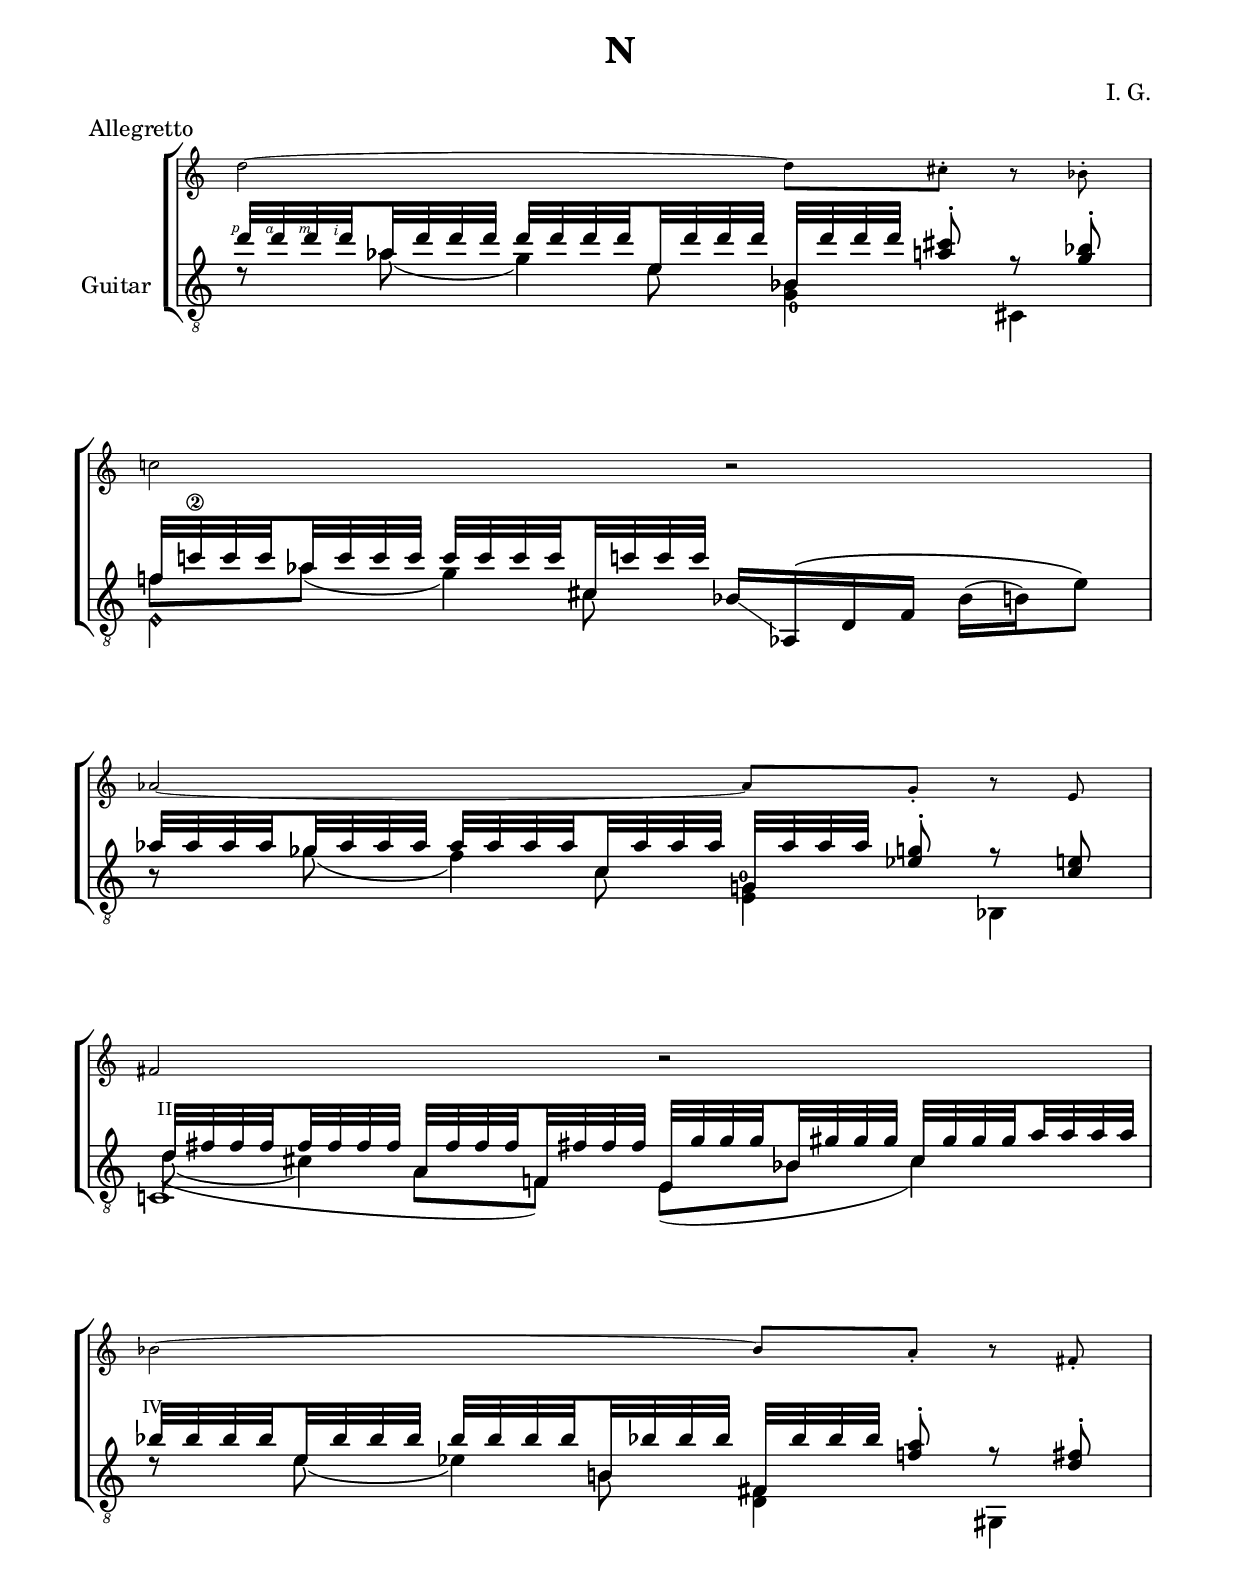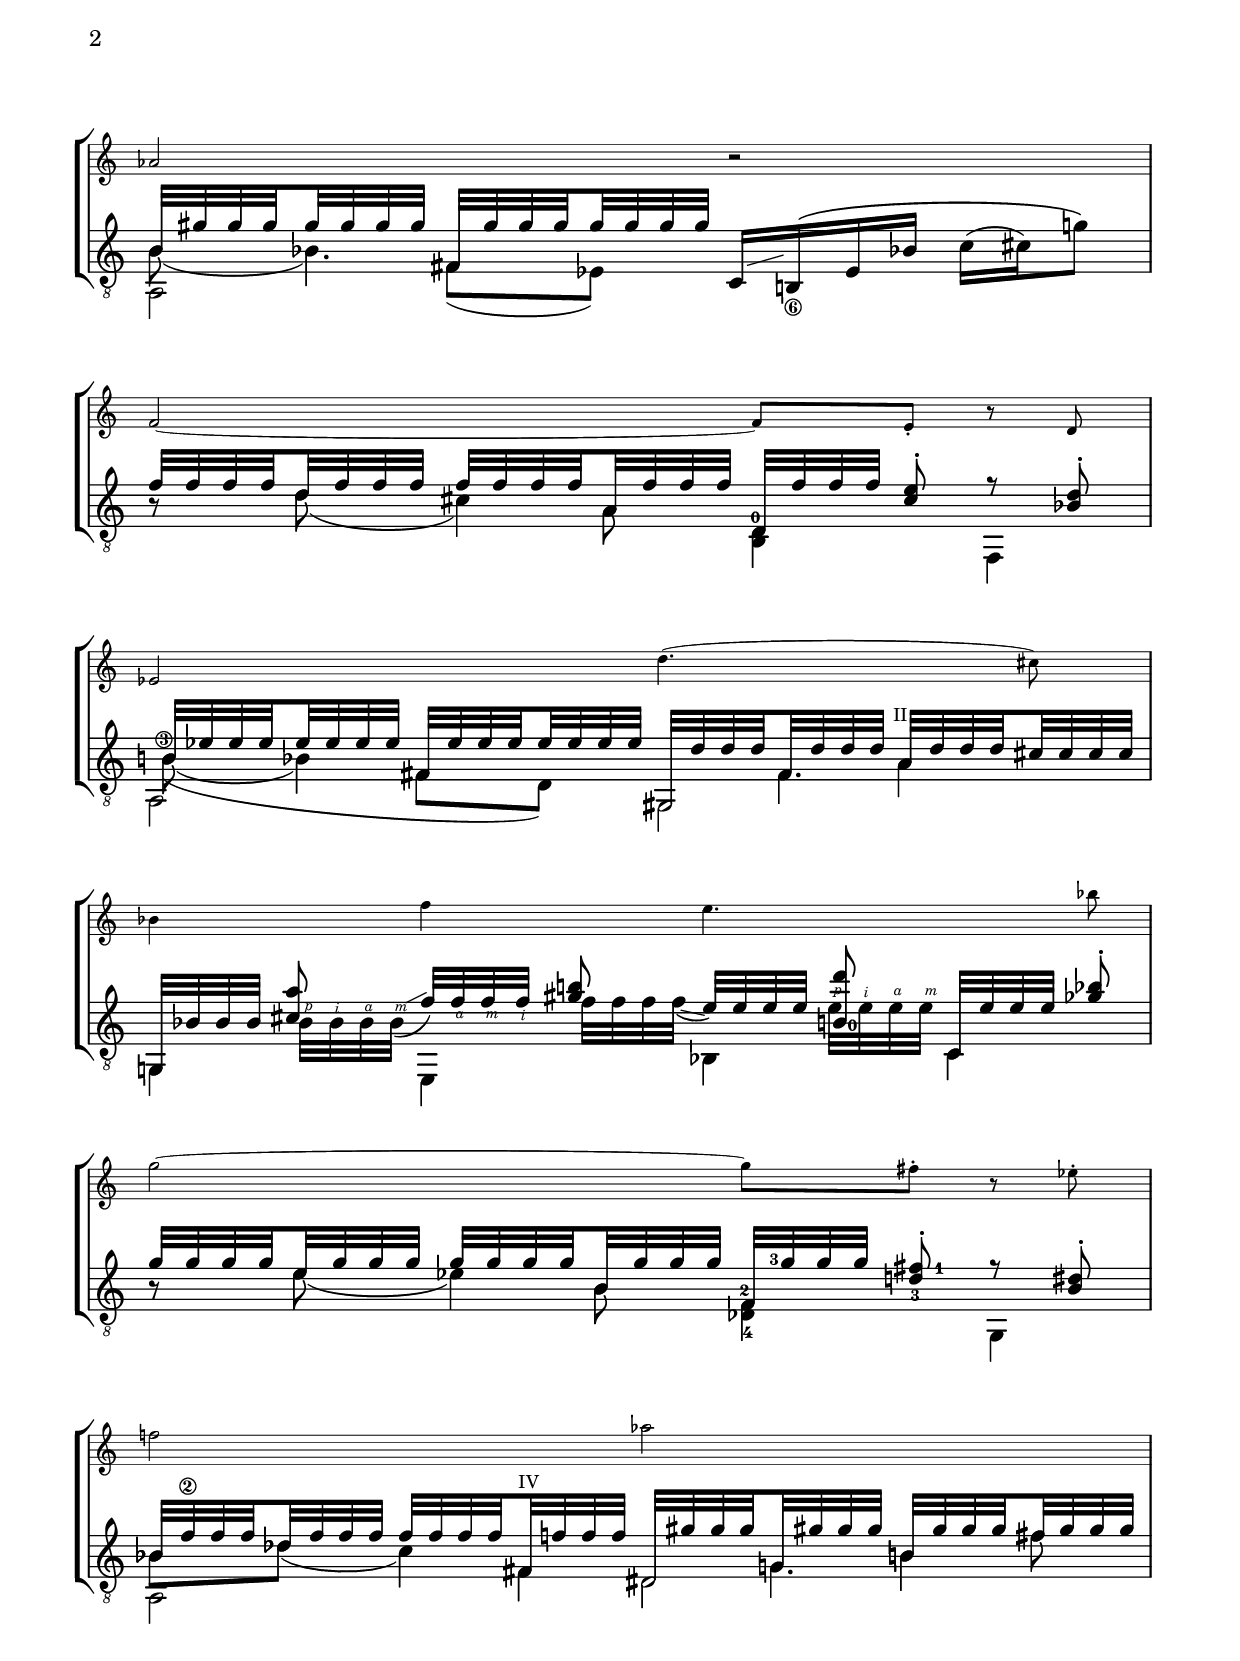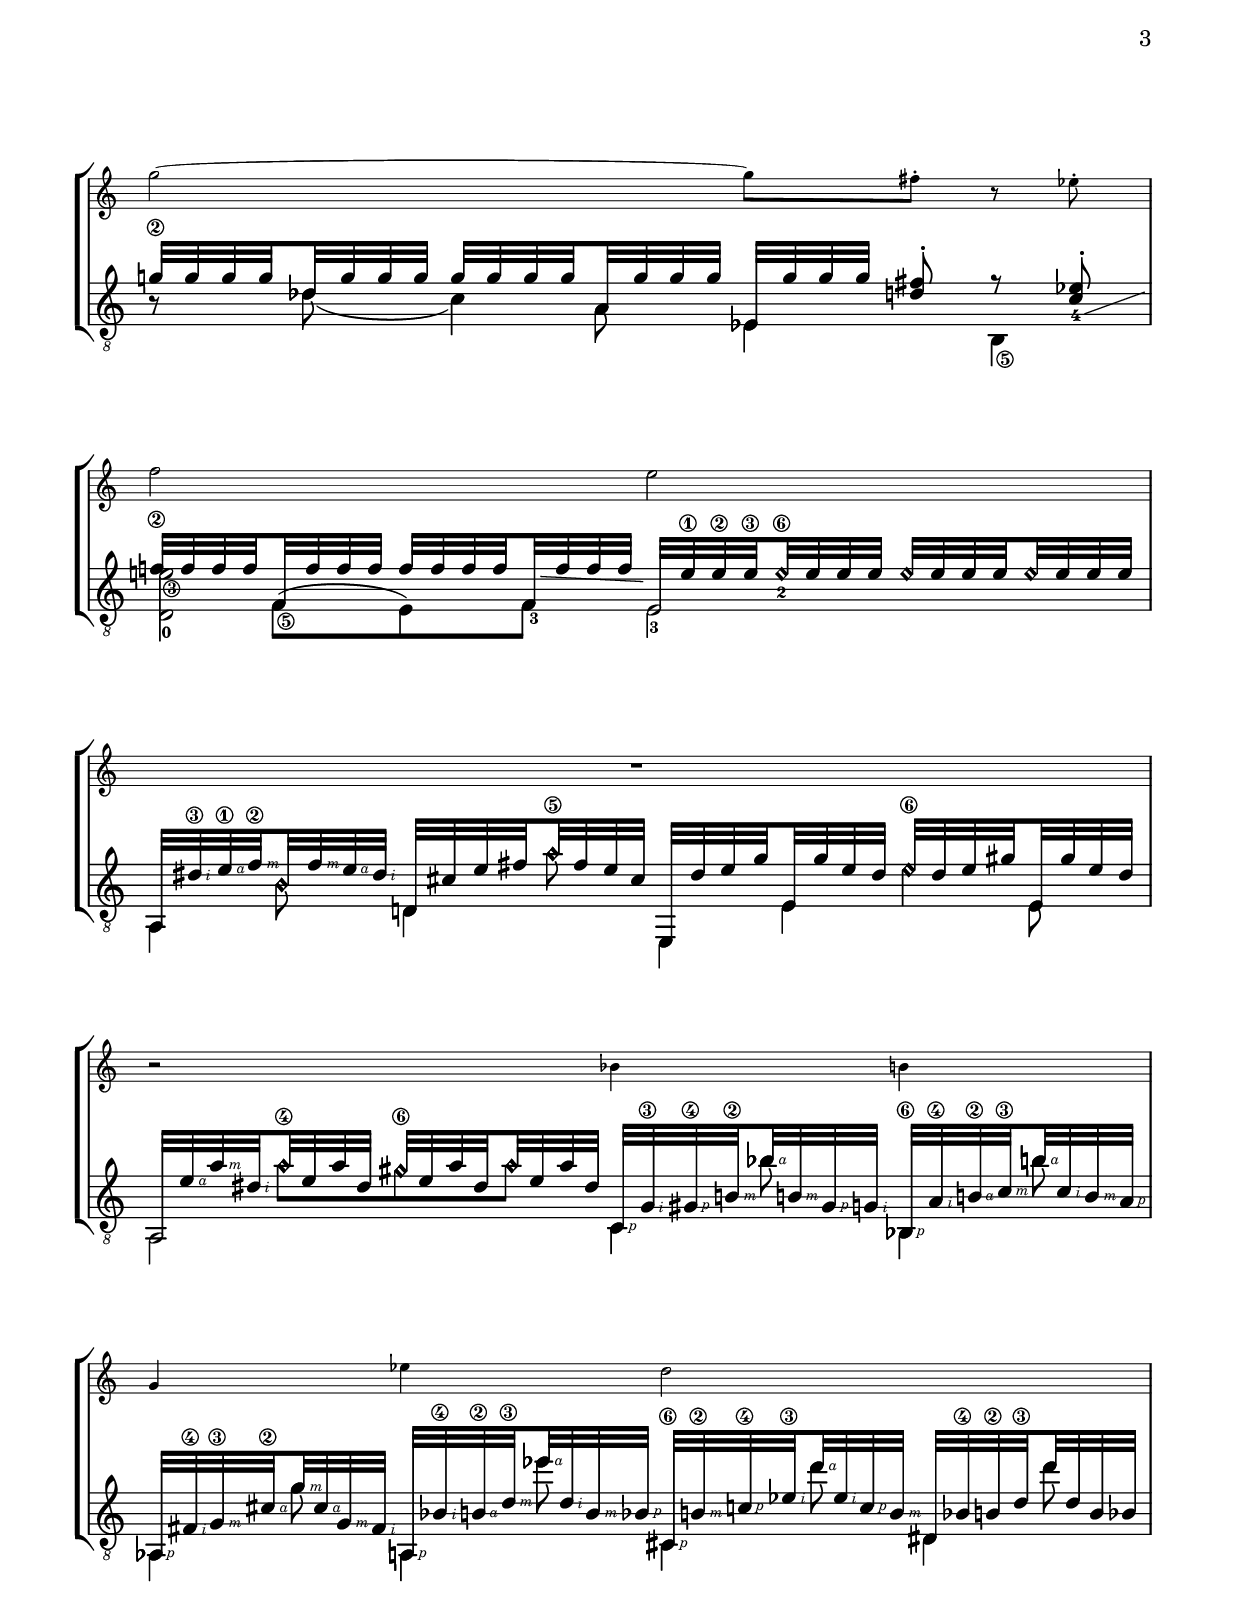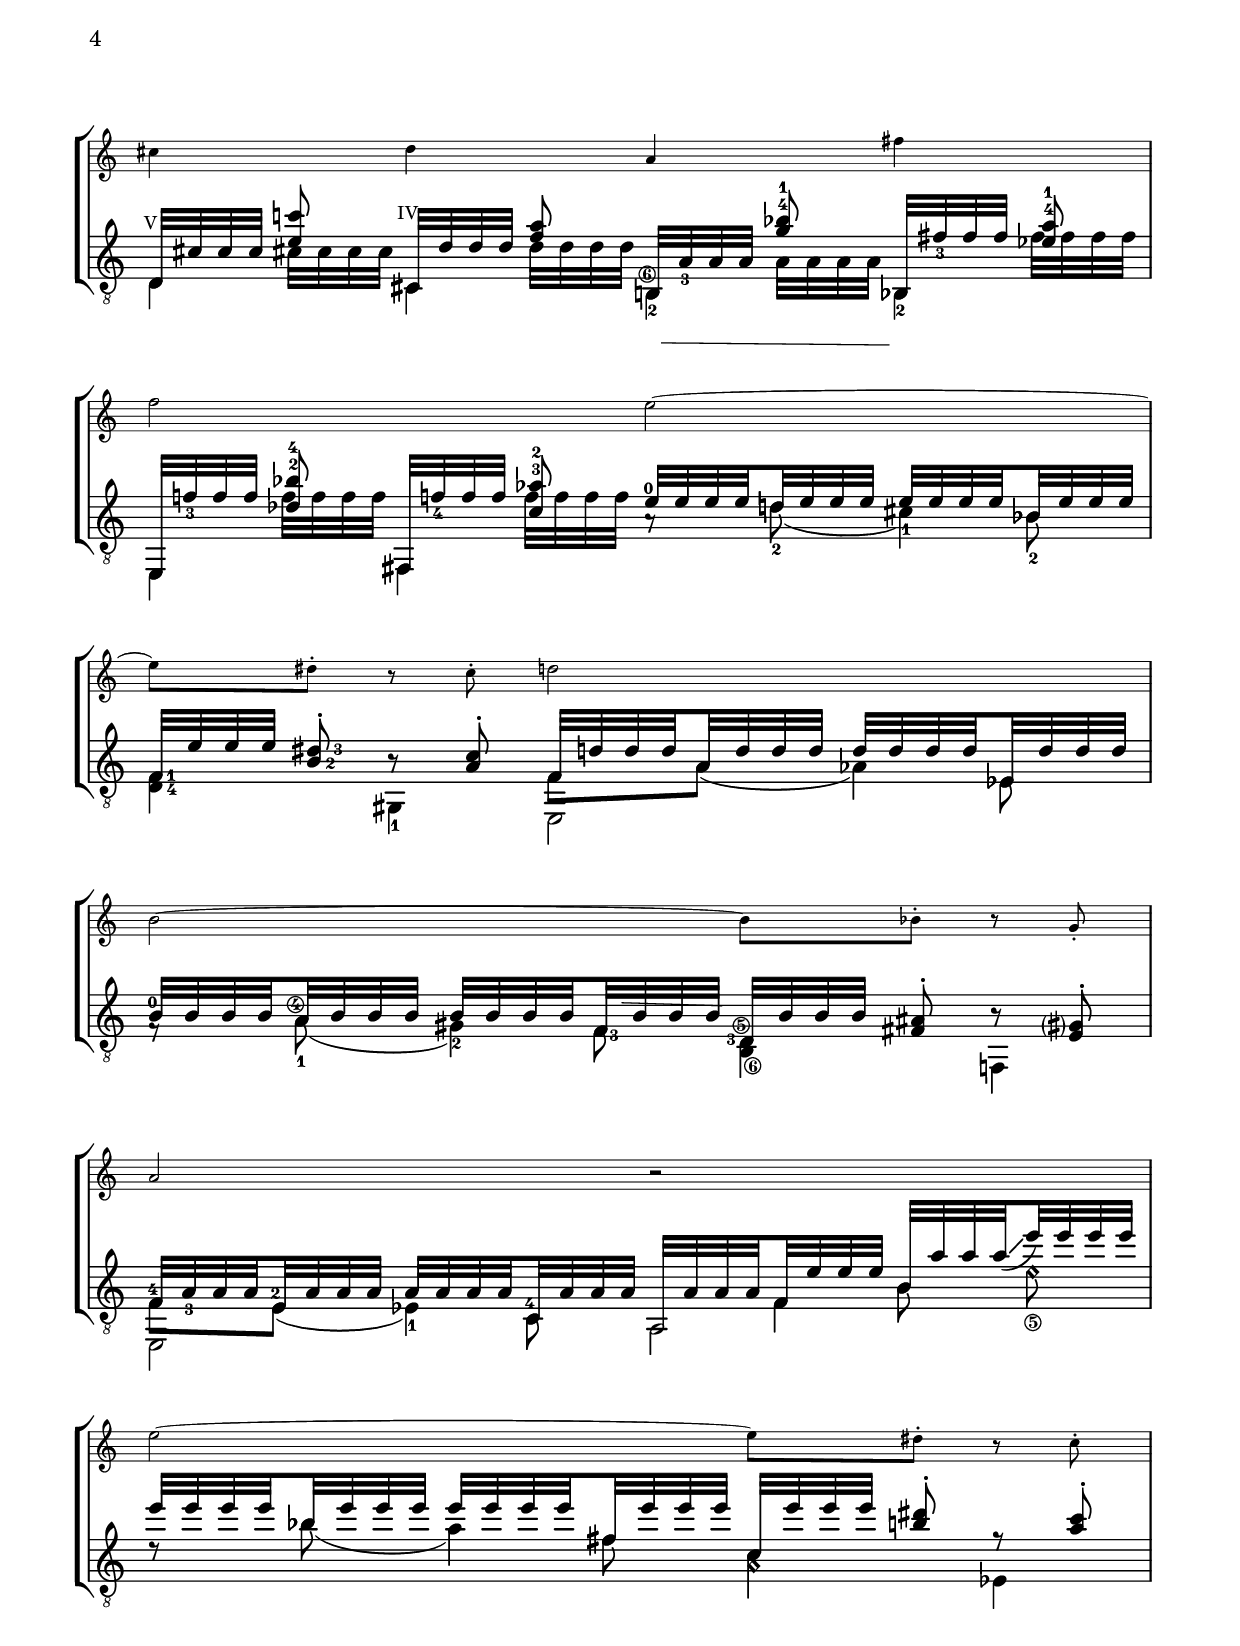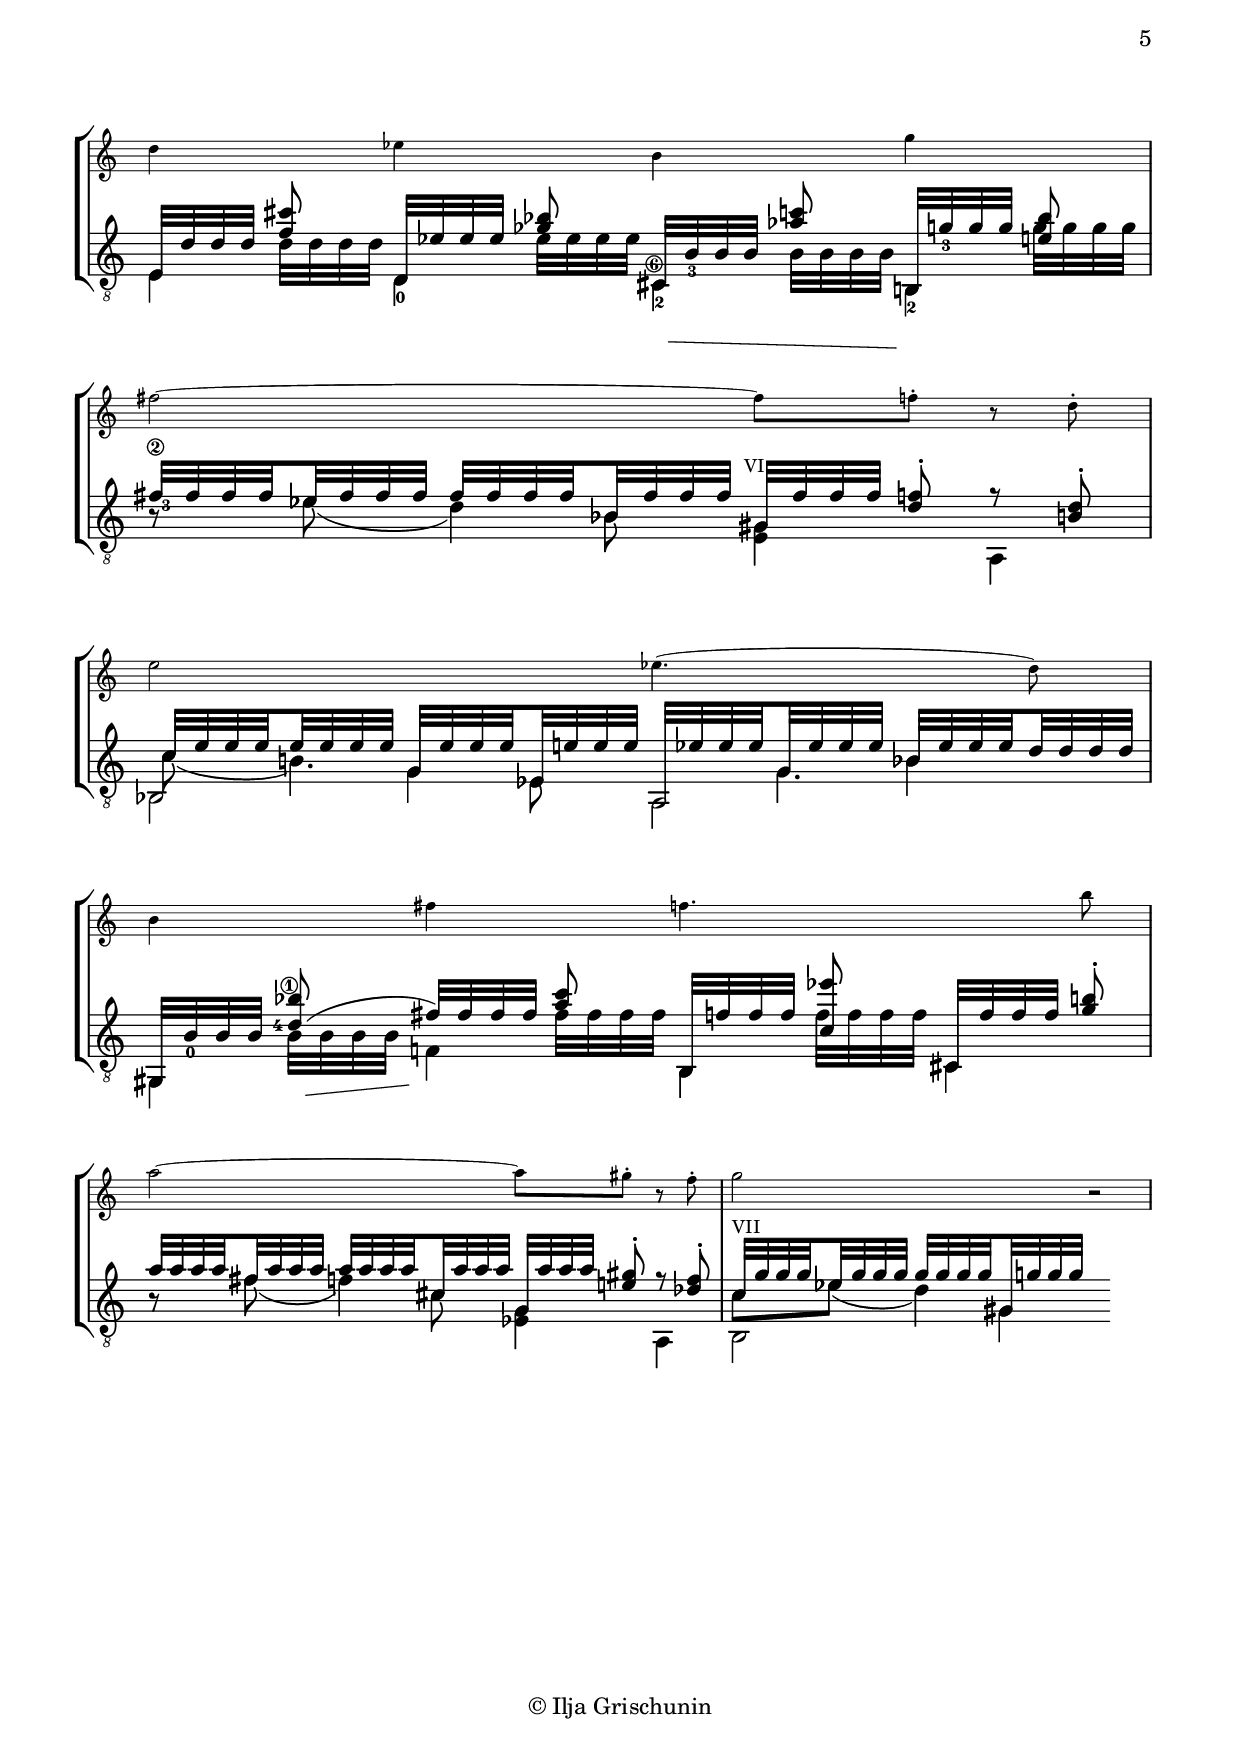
\version "2.19.15"

\language "deutsch"

\header {
  title = "N"
  meter = "Allegretto"
  composer = "I. G."
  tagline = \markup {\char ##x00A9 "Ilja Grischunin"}
}

\paper {
  #(set-paper-size "a4")
  top-markup-spacing.basic-distance = 5
  markup-system-spacing.basic-distance = 15
  top-system-spacing.basic-distance = 20
  system-system-spacing.basic-distance = 20
  score-system-spacing.basic-distance = 20
  last-bottom-spacing.basic-distance = 25

  %two-sided = ##t
  %inner-margin = 25
  %outer-margin = 15
  left-margin = 15
  right-margin = 15
}

\layout {
  \context {
    \Voice
    \override Glissando.thickness = #1.5
    \override Glissando.gap = #0.1
  }
  \context {
    \Score
    \remove "Bar_number_engraver"
  }
}
%%%%%%%%%%%%%%%%%%%%%%%%%%%%%%%%%%%%%%
#(define RH rightHandFinger)

xLV = #(define-music-function (parser location further) (number?) #{
  \once \override LaissezVibrerTie.X-extent = #'(0 . 0)
  \once \override LaissezVibrerTie.details.note-head-gap = #(/
                                                             further -2)
  \once \override LaissezVibrerTie.extra-offset = #(cons (/
                                                          further 2) 0)
         #})

stringNumberSpanner =
#(define-music-function (parser location StringNumber) (string?)
   #{
     \override TextSpanner.font-size = #-5
     \override TextSpanner.dash-fraction = #0.3
     \override TextSpanner.dash-period = #1.5
     \override TextSpanner.bound-details.right.arrow = ##t
     \override TextSpanner.arrow-width = #0.2
     \override TextSpanner.arrow-length = #0.7
     \override TextSpanner.bound-details.left.stencil-align-dir-y = #CENTER
     \override TextSpanner.bound-details.left.text = \markup { \circle \number #StringNumber }
   #})

stringNumSpan =
#(define-music-function (parser location StringNumber) (string?)
   #{
     \override TextSpanner.font-size = #-5
     \override TextSpanner.dash-fraction = #0.3
     \override TextSpanner.dash-period = #1.5
     %\override TextSpanner.bound-details.right.arrow = ##t
     %\override TextSpanner.arrow-width = #0.2
     %\override TextSpanner.arrow-length = #0.7
     \override TextSpanner.bound-details.left.stencil-align-dir-y = #CENTER
     \override TextSpanner.bound-details.left.text = \markup { \circle \number #StringNumber }
   #})

%%%%%%%%%%%%%%%%%%%%%%%%%%%%%%%%%%%%%%

global = {
  %\key d \major
  \time 4/4
  \override Staff.TimeSignature.stencil = ##f
}

ossia = \relative {
  \set Staff.fontSize = #-3
  \override Staff.StaffSymbol.staff-space = #(magstep -3)
  \override Staff.StaffSymbol.thickness = #(magstep -3)
  \global
  d''2~ d8 cis-. r b-. c!2 r
  \break
  as~ as8 g-. r e fis2 r
  \break
  b~ b8 a-. r fis-. as2 r
  \break
  f~ f8 e-. r d es2 d'4.( cis8)
  \break
  b4 f' e4. b'8 g2~ g8 fis-. r es-. f!2 as
  g2~ g8 fis-. r es-. f2 e R1 r2 b4 h g es' d2
  cis4 d a fis' f2 e~ e8 dis-. r c-. d2 h~ h8 b-. r g-. a2 r
  e'~ e8 dis-. r c-. d4 es h g' fis2~ fis8 f-. r d-.
  e2 es4.( d8) h4 fis' f4. h8 a2~ a8 gis-. r f-. g2 r
}

classicalGuitar = \relative {
  \global
  <<
    {
      \set subdivideBeams = ##t
      \set baseMoment = #(ly:make-moment 1/8)
      \set beatStructure = #'(2 2 2 2)
      \override StrokeFinger.extra-offset = #'(-2.3 . 0.8)
      d''32\RH #1 d\RH #4 d\RH #3 d\RH #2 as d d d d d d d e, d' d d
      b, d' d d <a cis>8-.\noBeam r <g b>-.
    }
    \\
    {
      d8\rest as'( g4)
      \once\override Fingering.extra-offset = #'(0.3 . 1)
      <g,_0 b>4 cis,
    }
    \\
    {
      \voiceTwo
      s4. e'8 s2
    }
  >>
  <<
    {
      f!32 c'!\2 c c as c c c c c c c cis, c'! c c
    }
    \\
    {
      f,8 as( g4)
    }
    \\
    {
      \voiceTwo
      s4. cis,8
    }
    \\
    {
      \voiceTwo
      e,4\harmonic s
    }
  >>
  b'16-\markup {
    \postscript #"1.2 2.2 moveto 3.6 -2.5 rlineto stroke"
  } as,\( d f b( h) e8\)
  <<
    {
      \set subdivideBeams = ##t
      \set baseMoment = #(ly:make-moment 1/8)
      \set beatStructure = #'(2 2 2 2)
      as32 as as as ges as as as as as as as c, as' as as
      g, as' as as <es g>8-.\noBeam r <c e>
    }
    \\
    {
      h8\rest ges'( f4)
      \once\override Fingering.extra-offset = #'(-0.5 . -3)
      <e, g!-0>4 b
    }
    \\
    {
      \voiceTwo
      s4. c'8 s2
    }
  >>
  <<
    {
      \override TextScript.font-size = -2
      \once\override TextScript.extra-offset = #'(-0.5 . -1.5)
      d32^"II" fis fis fis fis fis fis fis
      a, fis' fis fis f,! fis'! fis fis
      e, g' g g b, gis' gis gis cis, gis' gis gis a a a a
    }
    \\
    {
      d,8( cis4) s8
    }
    \\
    {
      \voiceTwo
      \hideNotes
      \shape #'((0.8 . 0.3) (0 . 0) (0 . 0) (0 . 0)) Slur
      d4(\unHideNotes a8 f) e( b' cis4)
    }
    \\
    {
      \voiceTwo
      c,!1
    }
  >>
  <<
    {
      \once\override TextScript.extra-offset = #'(-0.7 . -1.5)
      b''32^"IV" b b b e, b' b b b b b b h,! b'! b b
      fis, b' b b <f! a>8-.\noBeam r <d fis>-.
    }
    \\
    {
      d8\rest e( es4) <d, fis> gis,
    }
    \\
    {
      \voiceTwo
      s4. h'8 s2
    }
  >>
  <<
    {
      h32 gis' gis gis gis gis gis gis fis, gis' gis gis gis gis gis gis
    }
    \\
    {
      h,8( b4.)
    }
    \\
    {
      \voiceTwo
      s4 fis8( es)
    }
    \\
    {
      \voiceTwo
      a,2
    }
  >>
  c16-\markup {
    \postscript #"1.7 1.2 moveto 3.5 1 rlineto stroke"
  } h!_\6\( es b'! c( cis) g'8\)
  \break
  <<
    {
      \set subdivideBeams = ##t
      \set baseMoment = #(ly:make-moment 1/8)
      \set beatStructure = #'(2 2 2 2)
      f32 f f f d f f f f f f f a, f' f f
      d, f' f f <cis e>8-.\noBeam r <b d>-.
    }
    \\
    {
      h8\rest d( cis4)
      \once\override Fingering.extra-offset = #'(-0.3 . -4.2)
      <h, d-0> f
    }
    \\
    {
      \voiceTwo
      s4. a'8 s2
    }
  >>
  \mergeDifferentlyHeadedOn
  \mergeDifferentlyDottedOn
  <<
    {
      \override TextScript.font-size = -2
      h32 es es es es es es es fis, es' es es es es es es
      gis,, d'' d d fis, d' d d
      \once\override TextScript.extra-offset = #'(-0.5 . -1.5)
      a^"II" d d d cis cis cis cis
    }
    \\
    {
      \once\override StringNumber.extra-offset = #'(-0.5 . -1.5)
      h!8\3( b4) s8 s4 a
    }
    \\
    {
      \voiceTwo
      \hideNotes
      \shape #'((1 . 0.8) (0 . 0) (0 . 0) (0 . 0)) Slur
      h4(\unHideNotes fis8 d) s8 fis4.
    }
    \\
    {
      \voiceTwo
      a,2 gis
    }
  >>
  <<
    {
      s8 <cis' a'> s <gis' h!> s
      \once\override Fingering.extra-offset = #'(1.2 . 2.9)
      <h,!_0 d'>
    }
    \\
    {
      \voiceOne
      g,32[ b' b b]
      \voiceTwo
      \override StrokeFinger.extra-offset = #'(-1.3 . 1.5)
      b\RH #1 b\RH #2 b\RH #4
      \once\override Slur.positions = #'(0 . 1)
      b\RH #3 (-\markup {
        \postscript #"1.5 4.5 moveto 2 1 rlineto stroke"
      }
      \voiceOne
      \override StrokeFinger.extra-offset = #'(-1.3 . -1.2)
      f')[ f\RH #4 f\RH #3 f\RH #2 ]
      \voiceTwo
      f f f f(-\markup {
        \postscript #"0.8 3.8 moveto 2.3 -0.5 rlineto stroke"
      }
      \voiceOne
      e)[ e e e]
      \voiceTwo
      \override StrokeFinger.extra-offset = #'(-1.3 . 1.5)
      e\RH #1 e\RH #2 e\RH #4 e\RH #3
    }
    \\
    {
      \voiceTwo
      g,,!4 e b'
    }
  >>
  <<
    {
      c32 e' e e <ges b>8-.\noBeam
    }
    \\
    {
      c,,4
    }
  >>
  <<
    {
      \override Fingering.staff-padding = #'()
      g''32 g g g e g g g g g g g h, g' g g
      \once\override Fingering.extra-offset = #'(-0.3 . 3)
      f,_2
      \once\override Fingering.extra-offset = #'(-1.3 . -4.2)
      g'-3 g g
      \set fingeringOrientations = #'(down right)
      <d!-3 fis-1>8-.\noBeam r <h dis>-.
    }
    \\
    {
      h8\rest e( es4) <des,_4 f> g,
    }
    \\
    {
      \voiceTwo
      s4. h'8 s2
    }
  >>
  <<
    {
      b32 f'\2 f f des f f f f f f f fis,^"IV" f'! f f
      dis, gis' gis gis g,! gis'! gis gis h, gis' gis gis fis gis gis gis
    }
    \\
    {
      s2. s8 fis
    }
    \\
    {
      \voiceTwo
      b,8 des( c4) s h
    }
    \\
    {
      \voiceTwo
      s4. fis4 g4.
    }
    \\
    {
      \voiceTwo
      a,2 dis
    }
  >>
  <<
    {
      g'!32\2 g g g des g g g g g g g a, g' g g
      es, g' g g <d fis>8-.\noBeam r <c-4 es>-.-\markup {
        \postscript #"1.5 -3.5 moveto 5.8 2.1 rlineto stroke"
      }
    }
    \\
    {
      h8\rest des( c4) es,
      \once\override StringNumber.extra-offset = #'(0.7 . 2)
      h_\5
    }
    \\
    {
      \voiceTwo
      s4. a'8 s2
    }
  >>
  <<
    {
      f'!32\2 f f f f, f' f f f f f f f, f' f f
      e, e'\1 e\2 e\3 e\harmonic\6_2 e e e e\harmonic e e e e\harmonic e e e
    }
    \\
    {
      s8
      \once\override StringNumber.extra-offset = #'(0.7 . 3)
      f,^(_\5 e)
      \override Fingering.extra-offset = #'(0.5 . 3)
      f-3-\markup {
        \postscript #"1.8 3.8 moveto 9.9 -0.5 rlineto stroke"
      }
    }
    \\
    {
      \voiceTwo
      \once\override NoteColumn.force-hshift = #0.2
      \once\override StringNumber.extra-offset = #'(0.5 . -3.3)
      <d_0 e'!\3>2 e2-3
    }
  >>
  <<
    {
      a,32 dis'\3\RH #2 e\1\RH #4 f\2\RH #3 h,\harmonic f'\RH #3 e\RH #4 dis\RH #2 d,! cis' e fis a\harmonic\5 fis e cis
      e,, dis'' e g e, g' e dis e\harmonic\6 dis e gis e, gis' e dis
      a, e''\RH #4 a\RH #3 dis,\RH #2 a'\harmonic\4 e a dis, gis\harmonic\6 e a dis, a'\harmonic e a dis,
    }
    \\
    {
      s8 h\harmonic s a'\harmonic s e,4 e8
      s a'\harmonic gis\harmonic a\harmonic
    }
    \\
    {
      \voiceTwo
      a,,4 d e, e''\harmonic a,,2
    }
  >>
  <<
    {
      \override Fingering.staff-padding = #'()
      c32\RH #1 g'\3\RH #2 gis\4\RH #1 h!\2\RH #3 b'\RH #4 h,!\RH #3 gis\RH #1 g\RH #2 b,\6\RH #1 a'\4\RH #2 h!\2\RH #4 c\3\RH#3 h'\RH #4 c,\RH #2 h\RH #3 a\RH #1
      as,\RH #1 fis'\4\RH #2 g\3\RH #3 cis\2\RH #4 g'\RH #3 cis,\RH #4 g\RH #3 fis\RH #2 a,\RH #1 b'\4\RH #2 h\2\RH #4 d\3\RH #3 es'\RH #4 d,\RH #2 h\RH #3 b\RH #1
      cis,\6\RH #1 h'\2\RH #3 c!\4\RH #1 es\3\RH #2 d'\RH #4 es,\RH #2 c\RH #1 h\RH #3 dis, b'\4 h\2 d\3 d' d, h b
      %d, b' h es cis' es, h b cis, h'\2 c!\4 es\3 d' es, c h
    }
    \\
    {
      s8 b' s h s g s es' s d s d
      %cis s d s a s fis' s f!
    }
    \\
    {
      \voiceTwo
      c,,4 b as a cis dis
      %d cis h b e
    }
  >>
  <<
    {
      s8 <e' c'!> s <f a> s
      \set fingeringOrientations = #'(up)
      <g-4 b-1> s <es-4 a-1> s <des-2 b'-4> s <c-3 as'-2>
    }
    \\
    {
      \override TextScript.font-size = -2
      \override Fingering.staff-padding = #'()
      \voiceOne
      \once\override TextScript.extra-offset = #'(-0.5 . -1.5)
      d,32[^"V" cis' cis cis]
      \voiceTwo
      cis! cis cis cis
      \voiceOne
      \once\override TextScript.extra-offset = #'(-0.8 . -1.5)
      cis,[^"IV" d' d d]
      \voiceTwo
      d d d d
      \voiceOne
      \once\override StringNumber.extra-offset = #'(-0.5 . -6)
      h,[^\6_2-\markup {
        \postscript #"1.5 -10.8 moveto 22 -0.2 rlineto stroke"
      } a'_3 a a]
      \voiceTwo
      a a a a
      \voiceOne
      b,[_2 fis''_3 fis fis]
      \voiceTwo
      fis fis fis fis
      \voiceOne
      e,,[ f''!_3 f f]
      \voiceTwo
      f f f f
      \voiceOne
      fis,,[ f''!_4 f f]
      \voiceTwo
      f f f f
    }
    \\
    {
      \voiceTwo
      d,4 cis h! b e, fis!
    }
  >>
  <<
    {
      \set subdivideBeams = ##t
      \set baseMoment = #(ly:make-moment 1/8)
      \set beatStructure = #'(2 2 2 2)
      \once\override Fingering.extra-offset = #'(-0.3 . -3.3)
      e''32-0 e e e d e e e e e e e b e e e
      f, e' e e
      \set fingeringOrientations = #'(right)
      <h-2 dis-3>8-.\noBeam h\rest <a c>-.
      %\unset fingeringOrientations
    }
    \\
    {
      a8\rest d(-2 cis4_1)
      \set fingeringOrientations = #'(right)
      <d,-4 f-1>
      %\unset fingeringOrientations
      gis,_1
    }
    \\
    {
      \voiceTwo
      s4. b'8-2 s2
    }
  >>
  <<
    {
      f32 d' d d a d d d d d d d es, d' d d
    }
    \\
    {
      f,8 a( as4)
    }
    \\
    {
      \voiceTwo
      s4. es8
    }
    \\
    {
      \voiceTwo
      e,2
    }
  >>
  \break
  <<
    {
      \once\override Fingering.extra-offset = #'(-0.3 . -3.5)
      h''32-0 h h h a h h h h h h h f h h h
      \once\override StringNumber.extra-offset = #'(-0.5 . -6)
      \once\override Fingering.extra-offset = #'(-1.5 . 1.8)
      d,\5_3 h' h h <fis ais>8-.\noBeam h\rest <e, gis?>-.
    }
    \\
    {
      f8\rest
      \once\override StringNumber.extra-offset = #'(-0.6 . -2.3)
      a(\4_1 gis4_2)
      \once\override StringNumber.extra-offset = #'(0.6 . 2.5)
      <h,_\6 d> f!
    }
    \\
    {
      \voiceTwo
      s4.
      \once\override Fingering.extra-offset = #'(1.3 . 3.2)
      f'8_3-\markup {
        \postscript #"2.7 3.8 moveto 9.7 -0.3 rlineto stroke"
      } s2
    }
  >>
  <<
    {
      \once\override Fingering.extra-offset =#'(-0.3 . -4.3)
      f32-4 a_3 a a
      \once\override Fingering.extra-offset =#'(-0.3 . -4.7)
      e-2 a a a a a a a
      \once\override Fingering.extra-offset =#'(-0.3 . -5.6)
      c,-4 a' a a
    }
    \\
    {
      f8 e( es4_1)
    }
    \\
    {
      \voiceTwo
      s4. c8
    }
    \\
    {
      \voiceTwo
      e,2
    }
  >>
  <<
    {
      a32 a' a a f e' e e h a' a a_(\glissando e') e e e
    }
    \\
    {
      s8 f,,4 e'8_\5\harmonic
    }
    \\
    {
      \voiceTwo
      s4 h8 s
    }
    \\
    {
      \voiceTwo
      a,2
    }
  >>
  <<
    {
      e'''32 e e e b e e e e e e e fis, e' e e
      c, e' e e <h dis>8-.\noBeam r <a c>-.
    }
    \\
    {
      d,8\rest b'( a4) <a,\harmonic c>4 es
    }
    \\
    {
      \voiceTwo
      s4. fis'8 s2
    }
  >>
  <<
    {
      s8 <f cis'> s <ges b> s <as c> s <e b'>
    }
    \\
    {
      \override TextScript.font-size = -2
      \override Fingering.staff-padding = #'()
      \voiceOne
      e,32[ d' d d]
      \voiceTwo
      d d d d
      \voiceOne
      \once\override TextScript.extra-offset = #'(-0.8 . -1.5)
      d,[_0 es' es es]
      \voiceTwo
      es es es es
      \voiceOne
      \once\override StringNumber.extra-offset = #'(-0.5 . -6)
      cis,[^\6_2-\markup {
        \postscript #"1.5 -11 moveto 22 -0.6 rlineto stroke"
      }
      h'_3 h h]
      \voiceTwo
      h h h h
      \voiceOne
      h,![_2 g''_3 g g]
      \voiceTwo
      g g g g
    }
    \\
    {
      \voiceTwo
      e,4 d cis h
    }
  >>
  <<
    {
      \once\override Fingering.extra-offset = #'(1 . 0.8)
      fis''32\2_3 fis fis fis es fis fis fis fis fis fis fis b, fis' fis fis
      \once\override TextScript.extra-offset = #'(-1 . -1.5)
      gis,^"VI" fis' fis fis <d f>8-.\noBeam r <h d>-.
    }
    \\
    {
      h8\rest es( d4) <e, gis> a,
    }
    \\
    {
      \voiceTwo
      s4. b'8 s2
    }
  >>
  <<
    {
      c32 e e e e e e e g, e' e e es, e'! e e
      a,, es'' es es g, es' es es b es es es d d d d
    }
    \\
    {
      c8( h!4.) s4 b
    }
    \\
    {
      \voiceTwo
      s4 g
    }
    \\
    {
      \voiceTwo
      \hideNotes c4\unHideNotes s8 es, s8 g4.
    }
    \\
    {
      \voiceTwo
      b,2 a
    }
  >>
  <<
    {
      s8
      \set fingeringOrientations = #'(left)
      \once\override StringNumber.extra-offset = #'(-0.5 . -3)
      <d'-4 b'\1>-\markup {
        \postscript #"1.7 -8.3 moveto 10 1 rlineto stroke"
      } s <a' c> s <c, es'>
    }
    \\
    {
      \voiceOne
      gis,32[ h'_0 h h]
      \voiceTwo
      \shape #'((1.3 . 0.2) (1 . 0) (-1 . 0) (0 . -0.5)) Slur
      h^( h h h
      \voiceOne
      fis')[ fis fis fis]
      \voiceTwo
      fis fis fis fis
      \voiceOne
      h,,[ f'' f f]
      \voiceTwo
      f f f f
    }
    \\
    {
      \voiceTwo
      gis,,!4 f'! h,
    }
  >>
  <<
    {
      cis32 f' f f <g h>8-.\noBeam
    }
    \\
    {
      cis,,4
    }
  >>
  <<
    {
      a''32 a a a fis a a a a a a a cis, a' a a
      g, a' a a <e! gis>8-.\noBeam r <des f>-.
    }
    \\
    {
      h8\rest fis'( f4) <es, g> a,
    }
    \\
    {
      \voiceTwo
      s4. cis'8 s2
    }
  >>
  <<
    {
      c32^"VII" g' g g es g g g g g g g gis, g'! g g
    }
    \\
    {
      s2
    }
    \\
    {
      \voiceTwo
      c,8 es( d4)
    }
    \\
    {
      \voiceTwo
      s4. gis,4
    }
    \\
    {
      \voiceTwo
      h,2
    }
  >>
}

%%%%%%%%%%%%%%%%%%%%%%%%%%%%%%%%%%%%%%
\score {
  \new StaffGroup<<

    \new Staff \ossia

    \new Staff \with {
      instrumentName = "Guitar"
    }
    {
      \clef "treble_8" \classicalGuitar
    }

  >>
}
